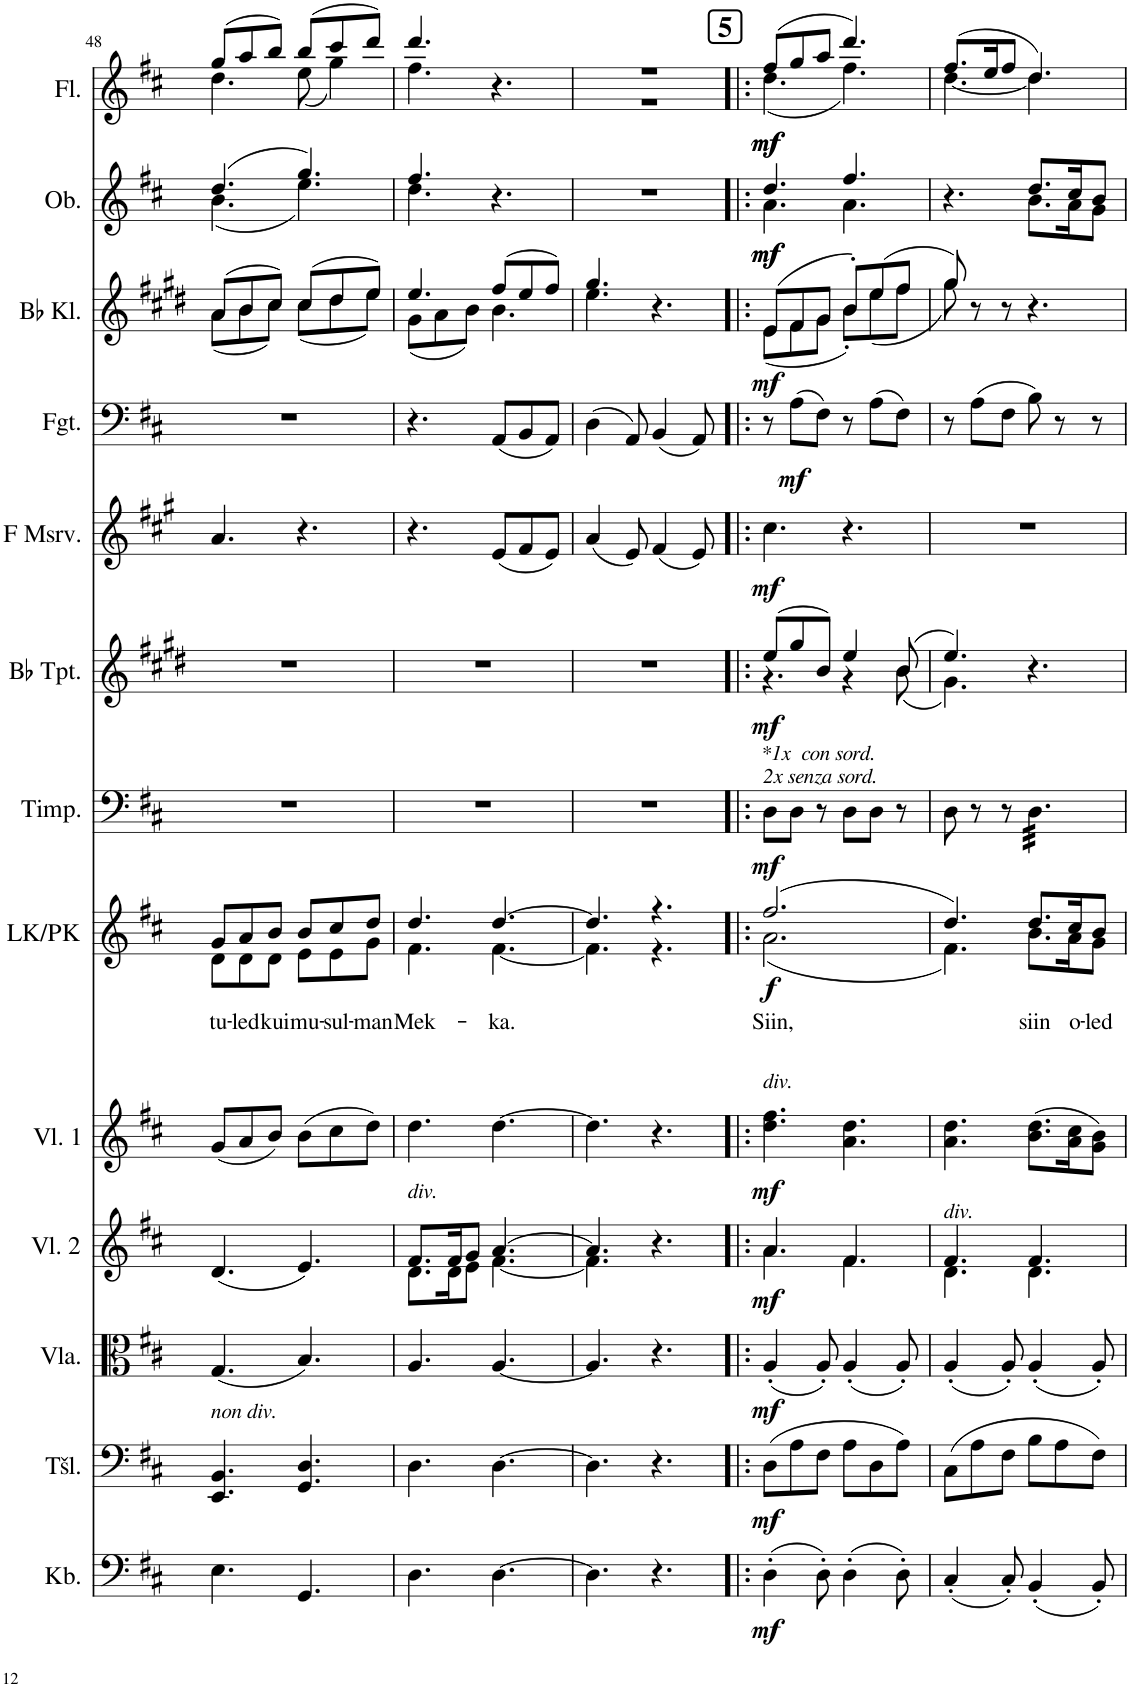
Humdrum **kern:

**kern	**dynam	**kern	**dynam	**kern	**dynam	**kern	**dynam	**kern	**dynam	**kern	**text	**dynam	**kern	**dynam	**kern	**dynam	**kern	**dynam	**kern	**dynam	**kern	**dynam	**kern	**dynam	**kern	**dynam
*part13	*part13	*part12	*part12	*part11	*part11	*part10	*part10	*part9	*part9	*part8	*part8	*part8	*part7	*part7	*part6	*part6	*part5	*part5	*part4	*part4	*part3	*part3	*part2	*part2	*part1	*part1
*staff13	*staff13	*staff12	*staff12	*staff11	*staff11	*staff10	*staff10	*staff9	*staff9	*staff8	*staff8	*staff8	*staff7	*staff7	*staff6	*staff6	*staff5	*staff5	*staff4	*staff4	*staff3	*staff3	*staff2	*staff2	*staff1	*staff1
*I"Kontrabass	*	*I"Tšello	*	*I"Vioola	*	*I"Viiul 2	*	*I"Viiul 1	*	*I"Laste- ja poistekoor	*	*	*I"Timpan	*	*I"Bb trompet	*	*I"Metsasarv F	*	*I"Fagott	*	*I"Bb klarnet	*	*I"Oboe	*	*I"Flööt	*
*I'Kb.	*	*I'Tšl.	*	*I'Vla.	*	*I'Vl. 2	*	*I'Vl. 1	*	*	*	*	*I'Timp.	*	*I'Bb Tpt.	*	*	*	*I'Fgt.	*	*I'Bb Kl.	*	*I'Ob.	*	*I'Fl.	*
!!LO:PB:g=z
*clefF4	*	*clefF4	*	*clefC3	*	*clefG2	*	*clefG2	*	*clefG2	*	*	*clefF4	*	*clefG2	*	*clefG2	*	*clefF4	*	*clefG2	*	*clefG2	*	*clefG2	*
*Trd7c12	*	*	*	*	*	*	*	*	*	*	*	*	*	*	*Trd1c2	*	*Trd4c7	*	*	*	*Trd1c2	*	*	*	*	*
*k[f#c#]	*	*k[f#c#]	*	*k[f#c#]	*	*k[f#c#]	*	*k[f#c#]	*	*k[f#c#]	*	*	*k[f#c#]	*	*k[f#c#g#d#]	*	*k[f#c#g#]	*	*k[f#c#]	*	*k[f#c#g#d#]	*	*k[f#c#]	*	*k[f#c#]	*
*M6/8	*	*M6/8	*	*M6/8	*	*M6/8	*	*M6/8	*	*M6/8	*	*	*M6/8	*	*M6/8	*	*M6/8	*	*M6/8	*	*M6/8	*	*M6/8	*	*M6/8	*
=48	=48	=48	=48	=48	=48	=48	=48	=48	=48	=48	=48	=48	=48	=48	=48	=48	=48	=48	=48	=48	=48	=48	=48	=48	=48	=48
!	!	!LO:TX:a:i:t=non div.	!	!	!	!	!	!	!	!	!	!	!	!	!	!	!	!	!	!	!	!	!	!	!	!
!	!	!	!	!	!	!	!	!	!	!	!LO:LY:b	!	!	!	!	!	!	!	!	!	!	!	!	!	!	!
*	*	*	*	*	*	*	*	*	*	*^	*	*	*	*	*	*	*	*	*	*	*^	*	*^	*	*^	*
4.E\	.	4.EE/ 4.BB/	.	(4.G/	.	(4.d/	.	(8g/L	.	8g/L	8d\L	tu-	.	2.r	.	2.r	.	4.a/	.	2.r	.	(8a/L	(8a\L	.	(4.dd/	(4.b\	.	(8gg/L	4.dd\	.
!	!	!	!	!	!	!	!	!	!	!	!	!LO:LY:b	!	!	!	!	!	!	!	!	!	!	!	!	!	!	!	!	!	!
.	.	.	.	.	.	.	.	8a/	.	8a/	8d\	-led	.	.	.	.	.	.	.	.	.	8b/	8b\	.	.	.	.	8aa/	.	.
!	!	!	!	!	!	!	!	!	!	!	!	!LO:LY:b	!	!	!	!	!	!	!	!	!	!	!	!	!	!	!	!	!	!
.	.	.	.	.	.	.	.	8b/J)	.	8b/J	8d\J	kui	.	.	.	.	.	.	.	.	.	8cc#/J)	8cc#\J)	.	.	.	.	8bb/J)	.	.
!	!	!	!	!	!	!	!	!	!	!	!	!LO:LY:b	!	!	!	!	!	!	!	!	!	!	!	!	!	!	!	!	!	!
4.GG/	.	4.GG/ 4.D/	.	4.B/)	.	4.e/)	.	(8b\L	.	8b/L	8e\L	mu-	.	.	.	.	.	4.r	.	.	.	(8cc#/L	(8cc#\L	.	4.gg/)	4.ee\)	.	(8bb/L	(8ee\	.
!	!	!	!	!	!	!	!	!	!	!	!	!LO:LY:b	!	!	!	!	!	!	!	!	!	!	!	!	!	!	!	!	!	!
.	.	.	.	.	.	.	.	8cc#\	.	8cc#/	8e\	-sul-	.	.	.	.	.	.	.	.	.	8dd#/	8dd#\	.	.	.	.	8ccc#/	4gg\)	.
!	!	!	!	!	!	!	!	!	!	!	!	!LO:LY:b	!	!	!	!	!	!	!	!	!	!	!	!	!	!	!	!	!	!
.	.	.	.	.	.	.	.	8dd\J)	.	8dd/J	8g\J	-man	.	.	.	.	.	.	.	.	.	8ee/J)	8ee\J)	.	.	.	.	8ddd/J)	.	.
=49	=49	=49	=49	=49	=49	=49	=49	=49	=49	=49	=49	=49	=49	=49	=49	=49	=49	=49	=49	=49	=49	=49	=49	=49	=49	=49	=49	=49	=49	=49
*	*	*	*	*	*	*^	*	*	*	*	*	*	*	*	*	*	*	*	*	*	*	*	*	*	*	*	*	*	*	*
!	!	!	!	!	!	!LO:TX:a:i:t=div.	!	!	!	!	!	!	!	!	!	!	!	!	!	!	!	!	!	!	!	!	!	!	!	!	!
!	!	!	!	!	!	!	!	!	!	!	!	!	!LO:LY:b	!	!	!	!	!	!	!	!	!	!	!	!	!	!	!	!	!	!
4.D\	.	4.D\	.	4.A/	.	8.f#/L	8.d\L	.	4.dd\	.	4.dd/	4.f#\	Mek-	.	2.r	.	2.r	.	4.r	.	4.r	.	4.ee/	(8g#\L	.	4.ff#/	4.dd\	.	4.ddd/	4.ff#\	.
.	.	.	.	.	.	.	.	.	.	.	.	.	.	.	.	.	.	.	.	.	.	.	.	8a\	.	.	.	.	.	.	.
.	.	.	.	.	.	16f#/K	16d\K	.	.	.	.	.	.	.	.	.	.	.	.	.	.	.	.	.	.	.	.	.	.	.	.
.	.	.	.	.	.	8g/J	8e\J	.	.	.	.	.	.	.	.	.	.	.	.	.	.	.	.	8b\J)	.	.	.	.	.	.	.
!	!	!	!	!	!	!	!	!	!	!	!	!	!LO:LY:b	!	!	!	!	!	!	!	!	!	!	!	!	!	!	!	!	!	!
[4.D\	.	[4.D\	.	[4.A/	.	[4.a/	[4.f#\	.	[4.dd\	.	[4.dd/	[4.f#\	-ka.	.	.	.	.	.	(8e/L	.	(8AA/L	.	(8ff#/L	4.b\	.	4.r	4.ryy	.	4.r	4.ryy	.
.	.	.	.	.	.	.	.	.	.	.	.	.	.	.	.	.	.	.	8f#/	.	8BB/	.	8ee/	.	.	.	.	.	.	.	.
.	.	.	.	.	.	.	.	.	.	.	.	.	.	.	.	.	.	.	8e/J)	.	8AA/J)	.	8ff#/J)	.	.	.	.	.	.	.	.
*	*	*	*	*	*	*	*	*	*	*	*	*	*	*	*	*	*	*	*	*	*	*	*	*	*	*v	*v	*	*	*	*
=50	=50	=50	=50	=50	=50	=50	=50	=50	=50	=50	=50	=50	=50	=50	=50	=50	=50	=50	=50	=50	=50	=50	=50	=50	=50	=50	=50	=50	=50	=50
4.D\]	.	4.D\]	.	4.A/]	.	4.a/]	4.f#\]	.	4.dd\]	.	4.dd/]	4.f#\]	.	.	2.r	.	2.r	.	(4a/	.	(4D\	.	4.gg#/	4.ee\	.	2.r	.	2.r	2.r	.
.	.	.	.	.	.	.	.	.	.	.	.	.	.	.	.	.	.	.	8e/)	.	8AA/)	.	.	.	.	.	.	.	.	.
4.r	.	4.r	.	4.r	.	4.r	4.ryy	.	4.r	.	4.r	4.r	.	.	.	.	.	.	(4f#/	.	(4BB/	.	4.r	4.ryy	.	.	.	.	.	.
.	.	.	.	.	.	.	.	.	.	.	.	.	.	.	.	.	.	.	8e/)	.	8AA/)	.	.	.	.	.	.	.	.	.
!!LO:REH:place=s1:a:B:cj:fs=14:t=5	!!
=51!|:	=51!|:	=51!|:	=51!|:	=51!|:	=51!|:	=51!|:	=51!|:	=51!|:	=51!|:	=51!|:	=51!|:	=51!|:	=51!|:	=51!|:	=51!|:	=51!|:	=51!|:	=51!|:	=51!|:	=51!|:	=51!|:	=51!|:	=51!|:	=51!|:	=51!|:	=51!|:	=51!|:	=51!|:	=51!|:	=51!|:
!	!	!	!	!	!	!	!	!	!	!	!	!	!	!	!	!	!LO:TX:b:i:t=*1x  con sord.	!	!	!	!	!	!	!	!	!	!	!	!	!
!	!	!	!	!	!	!	!	!	!	!	!	!	!	!	!	!	!LO:TX:b:t=2x senza sord.	!	!	!	!	!	!	!	!	!	!	!	!	!
!	!	!	!	!	!	!	!	!	!LO:TX:a:i:t=div.	!	!	!	!	!	!	!	!	!	!	!	!	!	!	!	!	!	!	!	!	!
!	!LO:DY:b	!	!LO:DY:b	!	!LO:DY:b	!	!	!LO:DY:b	!	!LO:DY:b	!	!	!LO:LY:b	!LO:DY:b	!	!LO:DY:b	!	!LO:DY:b	!	!LO:DY:b	!	!	!	!	!LO:DY:b	!	!LO:DY:b	!	!	!
*	*	*	*	*	*	*	*	*	*	*	*	*	*	*	*	*	*^	*	*	*	*	*	*	*	*	*^	*	*	*	*
!	!	!	!	!	!	!	!	!	!	!	!	!	!	!	!	!	!	!	!	!	!	!	!	!	!	!	!	!	!LO:DY:n=1:b	!	!	!LO:DY:b
!	!	!	!	!	!	!	!	!	!	!	!	!	!	!	!	!	!	!	!	!	!	!	!	!	!	!	!	!	!	!	!	!LO:DY:n=1:b
(4D'\	mf	(8D\L	mf	(4A'/	mf	4.a/	4.a\	mf	4.dd\ 4.ff#\	mf	(2.ff#/	(2.a\	Siin,	f	8D\L	mf	(8ee/L	4.r	mf	4.cc#\	mf	8r	.	(8e/L	(8e\L	mf	4.dd/	4.a\	mf mf	(8ff#/L	(4.dd\	mf mf
!	!	!	!	!	!	!	!	!	!	!	!	!	!	!	!	!	!	!	!	!	!	!	!LO:DY:b	!	!	!	!	!	!	!	!	!
.	.	8A\	.	.	.	.	.	.	.	.	.	.	.	.	8D\J	.	8gg#/	.	.	.	.	(8A\L	mf	8f#/	8f#\	.	.	.	.	8gg/	.	.
8D'\)	.	8F#\J	.	8A'/)	.	.	.	.	.	.	.	.	.	.	8r	.	8b/J)	.	.	.	.	8F#\J)	.	8g#/J	8g#\J	.	.	.	.	8aa/J	.	.
(4D'\	.	8A\L	.	(4A'/	.	4.f#/	4.f#\	.	4.a\ 4.dd\	.	.	.	.	.	8D\L	.	4ee/	4r	.	4.r	.	8r	.	8b'/L)	8b'\L)	.	4.ff#/	4.a\	.	4.ddd/)	4.ff#\)	.
.	.	8D\	.	.	.	.	.	.	.	.	.	.	.	.	8D\J	.	.	.	.	.	.	(8A\L	.	(8ee/	(8ee\	.	.	.	.	.	.	.
8D'\)	.	8A\J)	.	8A'/)	.	.	.	.	.	.	.	.	.	.	8r	.	(8b/	(8b\	.	.	.	8F#\J)	.	8ff#/J	8ff#\J	.	.	.	.	.	.	.
=52	=52	=52	=52	=52	=52	=52	=52	=52	=52	=52	=52	=52	=52	=52	=52	=52	=52	=52	=52	=52	=52	=52	=52	=52	=52	=52	=52	=52	=52	=52	=52	=52
!	!	!	!	!	!	!LO:TX:a:i:t=div.	!	!	!	!	!	!	!	!	!	!	!	!	!	!	!	!	!	!	!	!	!	!	!	!	!	!
(4C#'/	.	(8C#\L	.	(4A'/	.	4.f#/	4.d\	.	4.a\ 4.dd\	.	4.dd/)	4.f#\)	.	.	8D\	.	4.ee/)	4.g#\)	.	2.r	.	8r	.	8gg#/)	8gg#\)	.	4.r	4.ryy	.	(8.ff#/L	[4.dd\	.
.	.	8A\	.	.	.	.	.	.	.	.	.	.	.	.	8r	.	.	.	.	.	.	(8A\L	.	8r	8ryy	.	.	.	.	.	.	.
.	.	.	.	.	.	.	.	.	.	.	.	.	.	.	.	.	.	.	.	.	.	.	.	.	.	.	.	.	.	16ee/K	.	.
8C#'/)	.	8F#\J	.	8A'/)	.	.	.	.	.	.	.	.	.	.	8r	.	.	.	.	.	.	8F#\J	.	8r	8ryy	.	.	.	.	8ff#/J	.	.
!	!	!	!	!	!	!	!	!	!	!	!	!	!LO:LY:b	!	!	!	!	!	!	!	!	!	!	!	!	!	!	!	!	!	!	!
*	*	*	*	*	*	*	*	*	*	*	*	*	*	*	*tremolo	*	*	*	*	*	*	*	*	*	*	*	*	*	*	*	*	*
(4BB'/	.	8B\L	.	(4A'/	.	4.f#/	4.d\	.	(8.b\ 8.dd\L	.	8.dd/L	8.b\L	siin	.	32D\LLL	.	4.r	4.ryy	.	.	.	8B\)	.	4.r	4.ryy	.	8.dd/L	8.b\L	.	4.dd/)	4.dd\]	.
.	.	.	.	.	.	.	.	.	.	.	.	.	.	.	32D\	.	.	.	.	.	.	.	.	.	.	.	.	.	.	.	.	.
.	.	.	.	.	.	.	.	.	.	.	.	.	.	.	32D\	.	.	.	.	.	.	.	.	.	.	.	.	.	.	.	.	.
.	.	.	.	.	.	.	.	.	.	.	.	.	.	.	32D\	.	.	.	.	.	.	.	.	.	.	.	.	.	.	.	.	.
.	.	8A\	.	.	.	.	.	.	.	.	.	.	.	.	32D\	.	.	.	.	.	.	8r	.	.	.	.	.	.	.	.	.	.
.	.	.	.	.	.	.	.	.	.	.	.	.	.	.	32D\	.	.	.	.	.	.	.	.	.	.	.	.	.	.	.	.	.
!	!	!	!	!	!	!	!	!	!	!	!	!	!LO:LY:b	!	!	!	!	!	!	!	!	!	!	!	!	!	!	!	!	!	!	!
.	.	.	.	.	.	.	.	.	16a\ 16cc#\K	.	16cc#/K	16a\K	o-	.	32D\	.	.	.	.	.	.	.	.	.	.	.	16cc#/K	16a\K	.	.	.	.
.	.	.	.	.	.	.	.	.	.	.	.	.	.	.	32D\	.	.	.	.	.	.	.	.	.	.	.	.	.	.	.	.	.
!	!	!	!	!	!	!	!	!	!	!	!	!	!LO:LY:b	!	!	!	!	!	!	!	!	!	!	!	!	!	!	!	!	!	!	!
8BB'/)	.	8F#\J)	.	8A'/)	.	.	.	.	8g\ 8b\J)	.	8b/J	8g\J	-led	.	32D\	.	.	.	.	.	.	8r	.	.	.	.	8b/J	8g\J	.	.	.	.
.	.	.	.	.	.	.	.	.	.	.	.	.	.	.	32D\	.	.	.	.	.	.	.	.	.	.	.	.	.	.	.	.	.
.	.	.	.	.	.	.	.	.	.	.	.	.	.	.	32D\	.	.	.	.	.	.	.	.	.	.	.	.	.	.	.	.	.
.	.	.	.	.	.	.	.	.	.	.	.	.	.	.	32D\JJJ	.	.	.	.	.	.	.	.	.	.	.	.	.	.	.	.	.
*	*	*	*	*	*	*	*	*	*	*	*	*	*	*	*Xtremolo	*	*	*	*	*	*	*	*	*	*	*	*	*	*	*	*	*
*	*	*	*	*	*	*	*	*	*	*	*	*	*	*	*	*	*	*	*	*	*	*	*	*v	*v	*	*	*	*	*v	*v	*
*	*	*	*	*	*	*v	*v	*	*	*	*v	*v	*	*	*	*	*v	*v	*	*	*	*	*	*	*	*v	*v	*	*	*
=	=	=	=	=	=	=	=	=	=	=	=	=	=	=	=	=	=	=	=	=	=	=	=	=	=	=
*-	*-	*-	*-	*-	*-	*-	*-	*-	*-	*-	*-	*-	*-	*-	*-	*-	*-	*-	*-	*-	*-	*-	*-	*-	*-	*-
